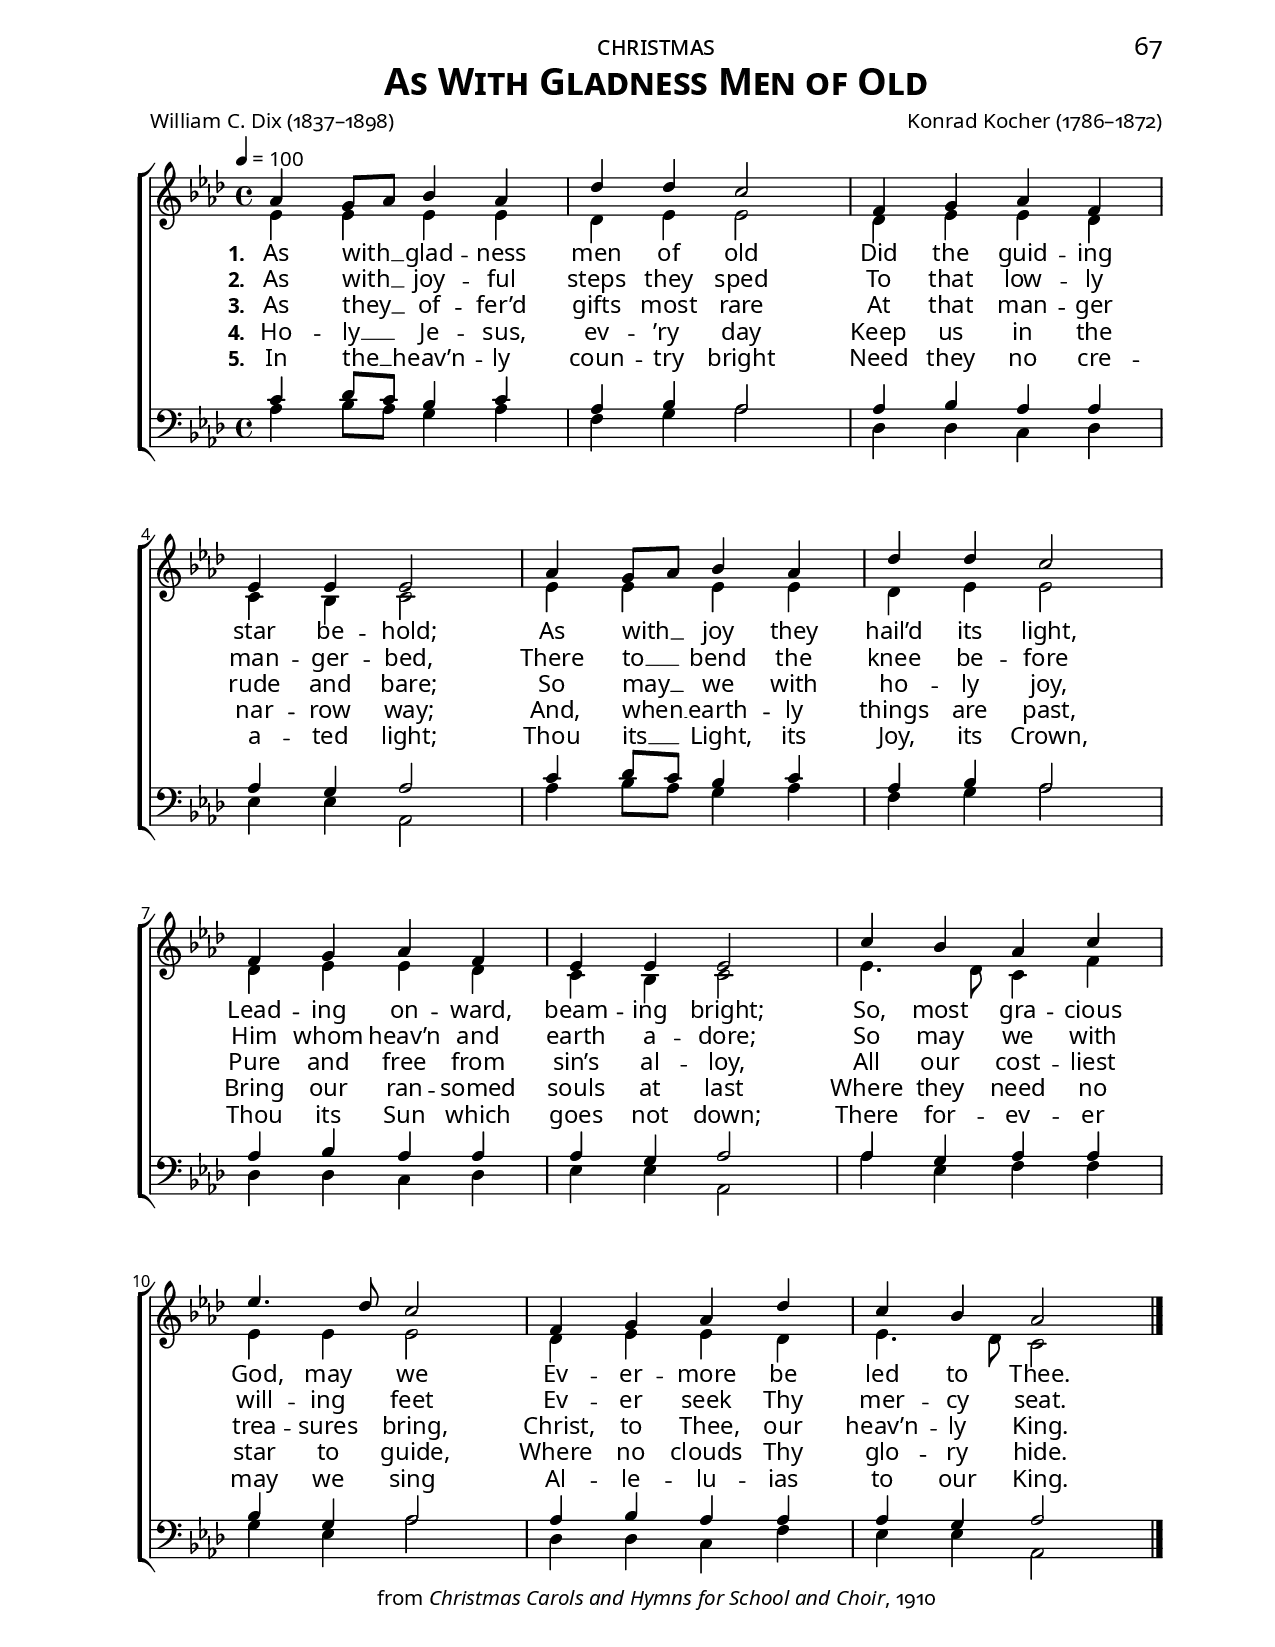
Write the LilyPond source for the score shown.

\version "2.24.0"
\include "util.ly"
\header {
  title = \markup{\override #'(font-name . "Garamond Premier Pro Semibold"){ \abs-fontsize #18 \smallCapsOldStyle"As With Gladness Men of Old"}}
  poet = \markup\oldStyleNum"William C. Dix (1837–1898)"
  composer = \markup\oldStyleNum"Konrad Kocher (1786–1872)"
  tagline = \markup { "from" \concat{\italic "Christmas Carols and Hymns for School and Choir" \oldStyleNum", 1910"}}
}
\paper {
  paper-height = 11\in
  paper-width = 8.5\in
  indent = 0\in
  %system-system-spacing = #'((basic-distance . 10) (padding . 0))
  ragged-last-bottom = ##f
  ragged-bottom = ##f
  two-sided = ##t
  inner-margin = 1\in
  outer-margin = 0.75\in
  top-margin = 0.26\in
  bottom-margin = 0.25\in
  first-page-number = #067
  print-first-page-number = ##t
  headerLine = \markup{\override #'(font-name . "Garamond Premier Pro") \smallCapsOldStyle"christmas"}
  oddHeaderMarkup = \markup\fill-line{
     \override #'(font-name . "Garamond Premier Pro")\abs-fontsize #12.5
     \combine 
        \fill-line{"" \if \should-print-page-number
        \oldStylePageNum""
        }
        \fill-line{\headerLine}
  }
  evenHeaderMarkup = \markup {
     \override #'(font-name . "Garamond Premier Pro")\abs-fontsize #12.5
     \combine
        \if \should-print-page-number
        \oldStylePageNum""
        \fill-line{\headerLine}
  }
}
#(set-global-staff-size 18) \paper{ #(define fonts (make-pango-font-tree "Garamond Premier Pro" "Garamond Premier Pro" "Garamond Premier Pro" (/ 18 20))) }
global = {
  \key aes \major
  \time 4/4
  \autoBeamOff
  \override DynamicLineSpanner.staff-padding = #0.0
  \override DynamicLineSpanner.Y-extent = #'(-1 . 1)
}

sopMusic = \relative c'' {
  \tempo 4 = 100
  aes4 g8[ aes] bes4 aes |
  des des c2 |
  f,4 g aes f | \break
  
  ees4 ees ees2 |
  aes4 g8[ aes] bes4 aes |
  des des c2 | \break
  
  f,4 g aes f |
  ees ees ees2 |
  c'4 bes aes c | \break
  
  ees4. des8 c2 |
  f,4 g aes des |
  c bes aes2 \bar "|."
}
sopWords = \lyricmode {
  
}

altoMusic = \relative c' {
  ees4 ees ees ees |
  des ees ees2 |
  des4 ees ees des |
  
  c bes c2 |
  ees4 ees ees ees |
  des ees ees2 |
  
  des4 ees ees des |
  c bes c2 |
  ees4. des8 c4 f |
  
  ees ees ees2 |
  des4 ees ees des |
  ees4. des8 c2 \bar "|."
}
altoWords = \lyricmode {
  \dropLyricsIX
  \set stanza = #"1. "
  As with __ glad -- ness men of old
  Did the guid -- ing star be -- hold;
  As with __ joy they hail’d its light,
  Lead -- ing on -- ward, beam -- ing bright;
  So, most gra -- cious God, may we
  Ev -- er -- more be led to Thee.
}
altoWordsII = \lyricmode {
  \dropLyricsIX
%\markup\italic
  \set stanza = #"2. "
  As with __ joy -- ful steps they sped
  To that low -- ly man -- ger -- bed,
  There to __ bend the knee be -- fore
  Him whom heav’n and earth a -- dore;
  So may we with will -- ing feet
  Ev -- er seek Thy mer -- cy seat.
}
altoWordsIII = \lyricmode {
  \dropLyricsIX
  \set stanza = #"3. "
  As they __ of -- fer’d gifts most rare
  At that man -- ger rude and bare;
  So may __ we with ho -- ly joy,
  Pure and free from sin’s al -- loy,
  All our cost -- liest trea -- sures bring,
  Christ, to Thee, our heav’n -- ly King.
}
altoWordsIV = \lyricmode {
  \dropLyricsIX
  \set stanza = #"4. "
  Ho -- ly __ Je -- sus, ev -- ’ry day
  Keep us in the nar -- row way;
  And, when __ earth -- ly things are past,
  Bring our ran -- somed souls at last
  Where they need no star to guide,
  Where no clouds Thy glo -- ry hide.
}
altoWordsV = \lyricmode {
  \dropLyricsIX
  \set stanza = #"5. "
  In the __ heav’n -- ly coun -- try bright
  Need they no cre -- a -- ted light;
  Thou its __ Light, its Joy, its Crown,
  Thou its Sun which goes not down;
  There for -- ev -- er may we sing
  Al -- le -- lu -- ias to our King.
}
altoWordsVI = \lyricmode {
}
tenorMusic = \relative c' {
  c4 des8[ c] bes4 c |
  aes bes aes2 |
  aes4 bes aes aes |
  
  aes g aes2 |
  c4 des8[ c] bes4 c |
  aes bes aes2 |
  
  aes4 bes aes aes |
  aes g aes2 |
  aes4 g aes aes |
  
  bes g aes2 |
  aes4 bes aes aes |
  aes g aes2 \bar "|."
}
tenorWords = \lyricmode {

}

bassMusic = \relative c' {
  aes4 bes8[ aes] g4 aes |
  f g aes2 |
  des,4 des c des |
  
  ees ees aes,2 |
  aes'4 bes8[ aes] g4 aes |
  f g aes2 |
  
  des,4 des c des |
  ees ees aes,2 |
  aes'4 ees f f |
  
  g ees aes2 |
  des,4 des c f |
  ees ees aes,2 \bar "|."
}
bassWords = \lyricmode {

}

\score {
  <<
   \new ChoirStaff <<
%    \new Lyrics = sopranos \with { \override VerticalAxisGroup.nonstaff-relatedstaff-spacing = #'((basic-distance . 1)) }
    \new Staff = women <<
      \new Voice = "sopranos" { \voiceOne << \global \sopMusic >> }
      \new Voice = "altos" { \voiceTwo << \global \altoMusic >> }
    >>
    \new Lyrics \with { alignAboveContext = #"women" \override VerticalAxisGroup.nonstaff-relatedstaff-spacing = #'((basic-distance . 1))} \lyricsto "sopranos" \sopWords
   \new Staff = men <<
      \clef bass
      \new Voice = "tenors" { \voiceOne << \global \tenorMusic >> }
      \new Voice = "basses" { \voiceTwo << \global \bassMusic >> }
    >>
    \new Lyrics = "altosVI"  \with { alignBelowContext = #"women" } \lyricsto "tenors" \altoWordsVI
    \new Lyrics = "altosV"  \with { alignBelowContext = #"women" } \lyricsto "tenors" \altoWordsV
    \new Lyrics = "altosIV"  \with { alignBelowContext = #"women" } \lyricsto "tenors" \altoWordsIV
    \new Lyrics = "altosIII"  \with { alignBelowContext = #"women" } \lyricsto "tenors" \altoWordsIII
    \new Lyrics = "altosII"  \with { alignBelowContext = #"women" } \lyricsto "tenors" \altoWordsII
    \new Lyrics = "altos"  \with { alignBelowContext = #"women" \override VerticalAxisGroup.nonstaff-relatedstaff-spacing = #'((padding . -0.7)) } \lyricsto "tenors" \altoWords
    \new Lyrics \with { alignAboveContext = #"men" \override VerticalAxisGroup.nonstaff-relatedstaff-spacing = #'((basic-distance . 1)) } \lyricsto "tenors" \tenorWords
    \new Lyrics \with { alignBelowContext = #"men" \override VerticalAxisGroup.nonstaff-relatedstaff-spacing = #'((basic-distance . 1)) } \lyricsto "basses" \bassWords
  >>
%    \new PianoStaff << \new Staff { \new Voice { \pianoRH } } \new Staff { \clef "bass" \pianoLH } >>
  >>
  \layout {
  \context {
    \Lyrics
    \override LyricText.font-size = #1.3
  }
    \context {
      \Score
      %\override SpacingSpanner.base-shortest-duration = #(ly:make-moment 1/8)
      %\override SpacingSpanner.common-shortest-duration = #(ly:make-moment 1/4)
    }
    \context {
      % Remove all empty staves
      % \Staff \RemoveEmptyStaves \override VerticalAxisGroup.remove-first = ##t
    }
    \context {
      \Lyrics
      \override LyricText.X-offset = #center-on-word
    }
  }
}

